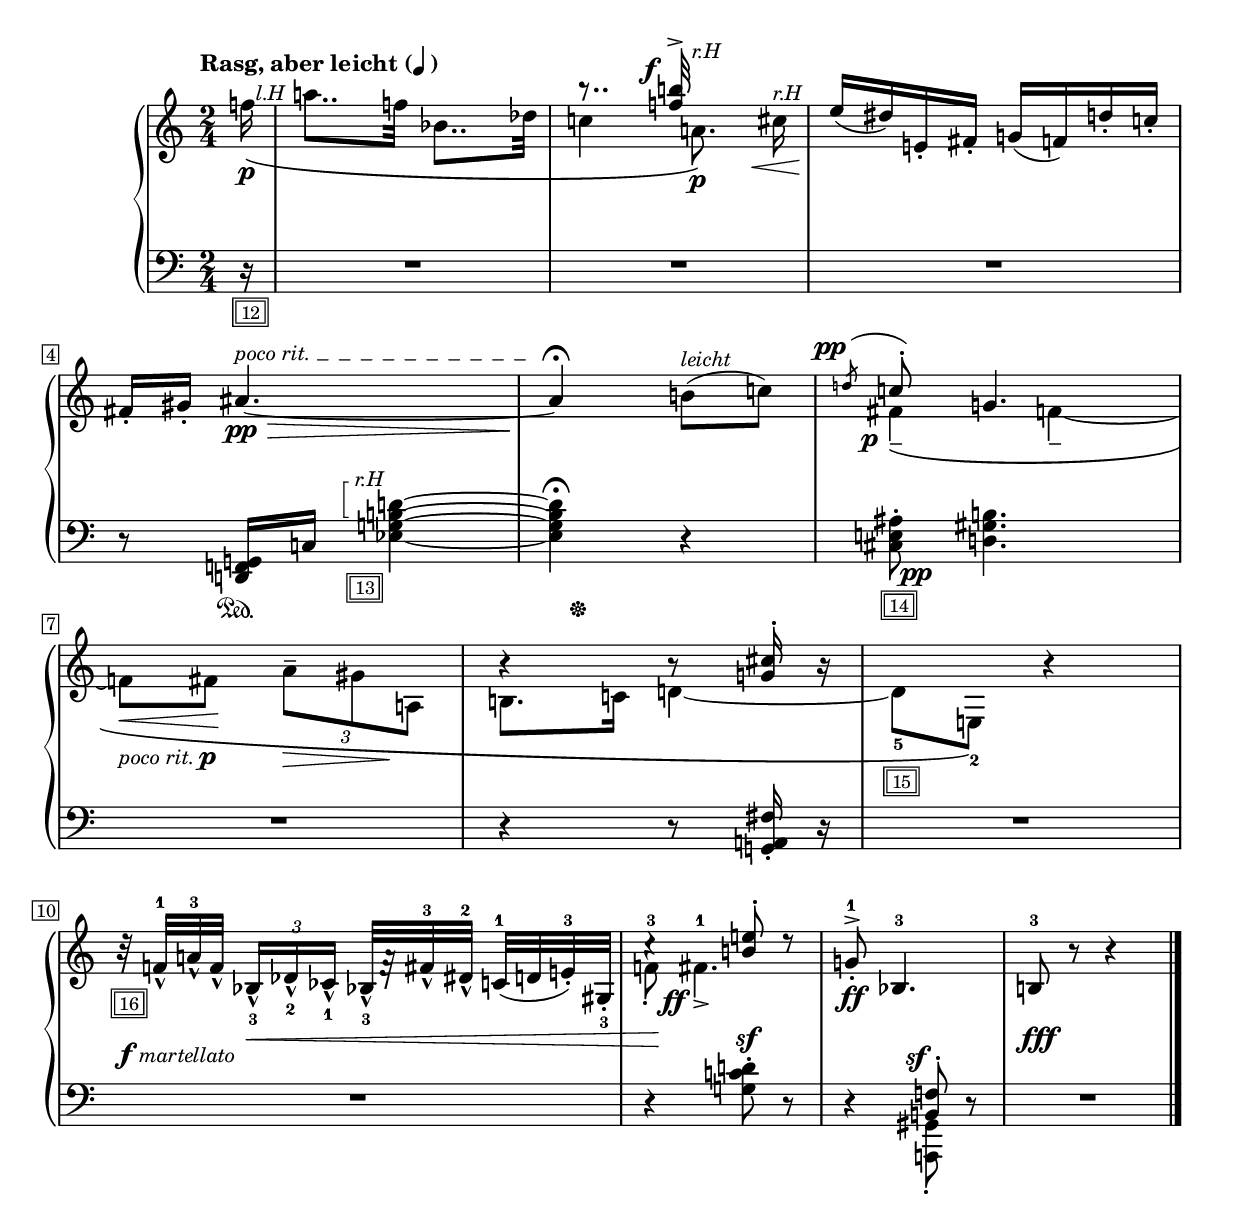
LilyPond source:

Global = {
  \key c \major
  \time 2/4
  \include "../global.ly"
}

csBracket = \override PianoStaff.Arpeggio.stencil = #ly:arpeggio::brew-chord-bracket
lH = \markup { \small\italic "l.H" }
rH = \markup { \small\italic "r.H" }

Sopran = \context Voice = "one" \relative c'' {
  \voiceOne
  \override MultiMeasureRest.staff-position = #0
  \override Rest.staff-position = #0
  \stemUp\slurNeutral\tieDown
  %1
  \tempo \markup {
    \bold\concat { "Rasg, aber leicht (" { \tiny\note {4} #1 } " )" }
  }
  \partial 16 s16
  %1
  | s2
  | b'8..\rest
    \once\override Staff.TextScript.extra-offset = #'(-2.5 . -5)
    <f! b!>32^>^\markup {
    \dynamic f
    }
    s4
  | e16[( dis) e,!_. fis_.] g![( f!) d'!_. c!_.]
    \break
  | fis,16_.[ gis_.] ais4.~\pp\>^\markup {
      \small\italic "poco rit."
      \draw-dashed-line #'(20 . 0)
    }
  %5
  | ais4\fermata\! s4
  | \slurUp
    \once\override Staff.TextScript.extra-offset = #'(-2.5 . -3)
    \acciaccatura d!8^\markup { \dynamic pp } c!8^. g!4.
    \break
  | s2
  | r4 r8 <g! cis>16^. r
  | s2
    \break
  %10
  | r32_\markup \annotation {16}
    f!_\marcato-1[ a!_\marcato-3 f_\marcato]
    \tuplet 3/2 { bes,16_\marcato_3[ des_\marcato_2 ces_\marcato_1] }
    bes!32_\marcato_3[ f'\rest fis_\marcato-3 dis!_\marcato-2]
    c!-1[_( d! e!_.-3) gis,_._3 ]
  | c'4\rest <b! e!>8^. d\rest
  | g,!8^1^>_.\ff bes,4.^3
  | b!8^3 r r4
  \fine
}

Alto = \context Voice = "two" \relative c'' {
  \voiceTwo
  \override MultiMeasureRest.staff-position = #0
  \override Rest.staff-position = #0
  \stemDown\slurUp
  \partial 16
  \once\override Staff.TextScript.extra-offset = #'(1.5 . -0.5)
  f!16\(_\p^\lH
  %1
  | a!8.. f!32 bes,8.. des32
  | c!4 \autoBeamOff a!8.\p\)^\rH
    \once\override Hairpin.shorten-pair = #'(-2 . 0)
    cis16\<^\rH \autoBeamOn
  | s2*2\!
  | s4 b!8[(^\markup { \small\italic "leicht" } c!])
  %5
  | \once\override Staff.TextScript.extra-offset = #'(-2.5 . 2.5)
    \once\override PhrasingSlur.outside-staff-priority = #250
    fis,4_-\(_\markup { \dynamic p } f!_-~
  | f!8[\< fis\!]
    \tuplet 3/2 {
      \once\override Hairpin.shorten-pair = #'(0 . 3)
      a8^-\> gis a,!\!
    }
  | b!8.[ c!16] d!4~
  | d8-5[_\markup \annotation {15}
    e,!-2]\) r4
  | s2
  %10
  | f'!8_.^3
    \once\override Staff.TextScript.extra-offset = #'(-3.2 . 2)
    fis4._>^1_\markup {
      \dynamic ff
    }
}

Tenor = \context Voice = "three" \relative c' {
  \voiceThree
  \override MultiMeasureRest.staff-position = #0
  \override Rest.staff-position = #0
  \partial 16 s16
  %1
  | s2*11
  | s4
    \once\override Staff.TextScript.extra-offset = #'(-2 . -2)
    <b,! f'!>8^.^\markup { \dynamic sf } s
  | R1*1/2
}

Bass = \context Voice = "four" \relative c {
  \voiceFour
  \override MultiMeasureRest.staff-position = #0
  \override Rest.staff-position = #0
  \phrasingSlurNeutral\stemUp\slurNeutral\tieNeutral
  \partial 16 r16_\markup \annotation {12}
  %1
  | R1*1/2
  | R1*1/2
  | R1*1/2
  | r8 <d,! f! g!>16[\sustainOn c'!]
    \stemDown
    \once\override Arpeggio.positions = #'(3 . 5)
    \once\override Staff.TextScript.extra-offset = #'(-3.3 . 0.4)
    \csBracket <ees g! b! d!>4~\arpeggio_\markup \annotation {13}^\rH
    \revert PianoStaff.Arpeggio.stencil
  %5
  | q^\fermata\tweak X-offset 2\tweak Y-offset -4\sustainOff r
  | \once\override Staff.TextScript.extra-offset = #'(0 . 0.5)
    <cis e! ais>8^._\markup {
      " " \dynamic pp
    }_\markup \annotation {14}
    <d! gis b!>4.
  | R1*1/2
  | r4 r8 \stemUp <g,! a! fis'>16_. r
  | R1*1/2
  %10
  | R1*1/2
  | \stemDown r4 <g'! c! d!>8^. r
  | r4 <a,,! gis'>8_. r
  | s2
  \fine
}

centerDynamics = {
  \partial 16 r16
  %1
  | s2*6
  | s4_\markup { \small\italic "poco rit." \dynamic p } s
  | s2*2
  %10
  | \override Hairpin.to-barline = ##f
    s8_\markup { \dynamic f \small\italic "martellato" } s8\< s4
  | s8\! s s\sf s
  | s2
  | s4\fff s
}

\score {
  \new PianoStaff \with { connectArpeggios = ##t }
  <<
    \accidentalStyle Score.piano
    \context Staff = "upper" <<
      \set Staff.midiInstrument = #"acoustic grand"
      \Global
      \clef treble
      \Sopran
      \Alto
    >>
    \context Dynamics <<
      \Global \centerDynamics
    >>
    \context Staff = "lower" <<
      \set Staff.midiInstrument = #"acoustic grand"
      \Global
      \clef bass
      \Tenor
      \Bass
    >>
  >>
  \header {
    %composer = "Arnold Schönberg"
    %opus = "Op. 19"
    title = \markup {
      \fill-line {
        \center-column {
          \line { \abs-fontsize #20 "IV." }
        }
      }
    }
    subtitle = #f
  }
  \layout {
    \context {
      \PianoStaff
      % More space between staves in the same PianoStaff
      \override StaffGrouper.staff-staff-spacing.minimum-distance = 14
      %\override TextScript.font-shape = #'italic
    }
  }
  \midi {
    \tempo 4 = 85
  }
}
